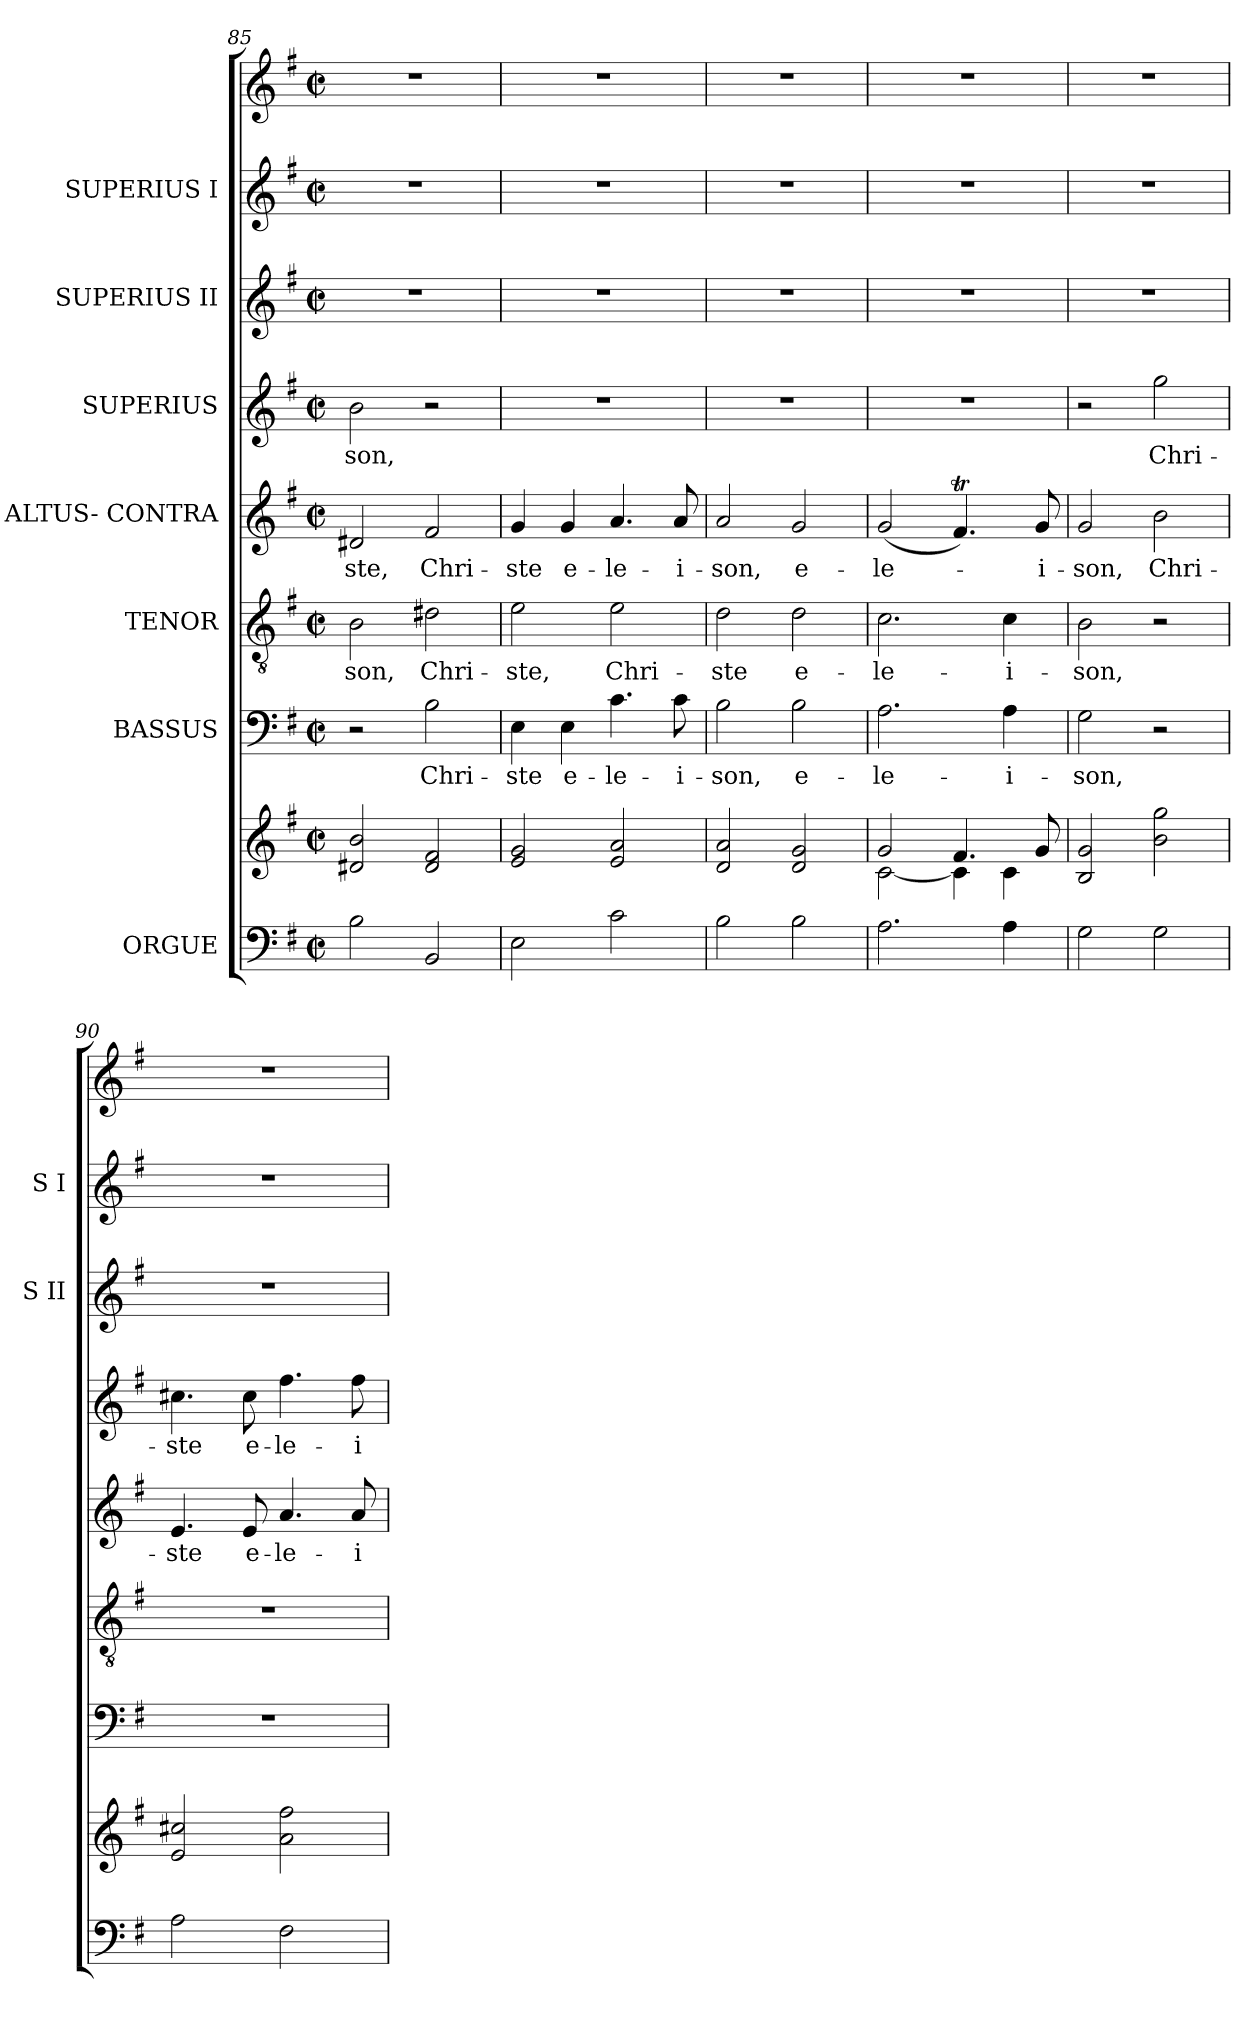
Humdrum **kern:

**kern	**kern	**kern	**text	**kern	**text	**kern	**text	**kern	**text	**kern	**kern	**kern
*part8	*part8	*part7	*part7	*part6	*part6	*part5	*part5	*part4	*part4	*part3	*part2	*part1
*staff9	*staff8	*staff7	*staff7	*staff6	*staff6	*staff5	*staff5	*staff4	*staff4	*staff3	*staff2	*staff1
*I"ORGUE	*	*I"BASSUS	*	*I"TENOR	*	*I"ALTUS- CONTRA	*	*I"SUPERIUS	*	*I"SUPERIUS II	*I"SUPERIUS I	*
*	*	*	*	*	*	*	*	*	*	*I'S II	*I'S I	*
*clefF4	*clefG2	*clefF4	*	*clefGv2	*	*clefG2	*	*clefG2	*	*clefG2	*clefG2	*clefG2
*k[f#]	*k[f#]	*k[f#]	*	*k[f#]	*	*k[f#]	*	*k[f#]	*	*k[f#]	*k[f#]	*k[f#]
*e:	*e:	*e:	*	*e:	*	*e:	*	*e:	*	*e:	*e:	*e:
*M2/2	*M2/2	*M2/2	*	*M2/2	*	*M2/2	*	*M2/2	*	*M2/2	*M2/2	*M2/2
*met(c|)	*met(c|)	*met(c|)	*	*met(c|)	*	*met(c|)	*	*met(c|)	*	*met(c|)	*met(c|)	*met(c|)
=85	=85	=85	=85	=85	=85	=85	=85	=85	=85	=85	=85	=85
!	!	!	!	!	!LO:LY:b	!	!LO:LY:b	!	!LO:LY:b	!	!	!
2B\	2d#X/ 2b/	2r	.	2B\	-son,	2d#X/	-ste,	2b\	-son,	1r	1r	1r
!	!	!	!LO:LY:b	!	!LO:LY:b	!	!LO:LY:b	!	!	!	!	!
2BB/	2d#/ 2f#/	2B\	Chri-	2d#X\	Chri-	2f#/	Chri-	2r	.	.	.	.
!!LO:LB:g=z
=86	=86	=86	=86	=86	=86	=86	=86	=86	=86	=86	=86	=86
!	!	!	!LO:LY:b	!	!LO:LY:b	!	!LO:LY:b	!	!	!	!	!
2E\	2e/ 2g/	4E\	-ste	2e\	-ste,	4g/	-ste	1r	.	1r	1r	1r
!	!	!	!LO:LY:b	!	!	!	!LO:LY:b	!	!	!	!	!
.	.	4E\	e-	.	.	4g/	e-	.	.	.	.	.
!	!	!	!LO:LY:b	!	!LO:LY:b	!	!LO:LY:b	!	!	!	!	!
2c\	2e/ 2a/	4.c\	-le-	2e\	Chri-	4.a/	-le-	.	.	.	.	.
!	!	!	!LO:LY:b	!	!	!	!LO:LY:b	!	!	!	!	!
.	.	8c\	-i-	.	.	8a/	-i-	.	.	.	.	.
=87	=87	=87	=87	=87	=87	=87	=87	=87	=87	=87	=87	=87
!	!	!	!LO:LY:b	!	!LO:LY:b	!	!LO:LY:b	!	!	!	!	!
2B\	2d/ 2a/	2B\	-son,	2d\	-ste	2a/	-son,	1r	.	1r	1r	1r
!	!	!	!LO:LY:b	!	!LO:LY:b	!	!LO:LY:b	!	!	!	!	!
2B\	2d/ 2g/	2B\	e-	2d\	e-	2g/	e-	.	.	.	.	.
=88	=88	=88	=88	=88	=88	=88	=88	=88	=88	=88	=88	=88
*	*^	*	*	*	*	*	*	*	*	*	*	*
!	!	!	!	!LO:LY:b	!	!LO:LY:b	!	!LO:LY:b	!	!	!	!	!
2.A\	2g/	[<2c\	2.A\	-le-	2.c\	-le-	(<2g/	-le-	1r	.	1r	1r	1r
.	4.f#/	4c\]	.	.	.	.	4.f#t/)	.	.	.	.	.	.
!	!	!	!	!LO:LY:b	!	!LO:LY:b	!	!	!	!	!	!	!
4A\	.	4c\	4A\	-i-	4c\	-i-	.	.	.	.	.	.	.
!	!	!	!	!	!	!	!	!LO:LY:b	!	!	!	!	!
.	8g/	.	.	.	.	.	8g/	-i-	.	.	.	.	.
*	*v	*v	*	*	*	*	*	*	*	*	*	*	*
=89	=89	=89	=89	=89	=89	=89	=89	=89	=89	=89	=89	=89
!	!	!	!LO:LY:b	!	!LO:LY:b	!	!LO:LY:b	!	!	!	!	!
2G\	2B/ 2g/	2G\	-son,	2B\	-son,	2g/	-son,	2r	.	1r	1r	1r
!	!	!	!	!	!	!	!LO:LY:b	!	!LO:LY:b	!	!	!
2G\	2b\ 2gg\	2r	.	2r	.	2b\	Chri-	2gg\	Chri-	.	.	.
=90	=90	=90	=90	=90	=90	=90	=90	=90	=90	=90	=90	=90
!	!	!	!	!	!	!	!LO:LY:b	!	!LO:LY:b	!	!	!
2A\	2e/ 2cc#X/	1r	.	1r	.	4.e/	-ste	4.cc#X\	-ste	1r	1r	1r
!	!	!	!	!	!	!	!LO:LY:b	!	!LO:LY:b	!	!	!
.	.	.	.	.	.	8e/	e-	8cc#\	e-	.	.	.
!	!	!	!	!	!	!	!LO:LY:b	!	!LO:LY:b	!	!	!
2F#\	2a\ 2ff#\	.	.	.	.	4.a/	-le-	4.ff#\	-le-	.	.	.
!	!	!	!	!	!	!	!LO:LY:b	!	!LO:LY:b	!	!	!
.	.	.	.	.	.	8a/	-i-	8ff#\	-i-	.	.	.
=	=	=	=	=	=	=	=	=	=	=	=	=
*-	*-	*-	*-	*-	*-	*-	*-	*-	*-	*-	*-	*-
